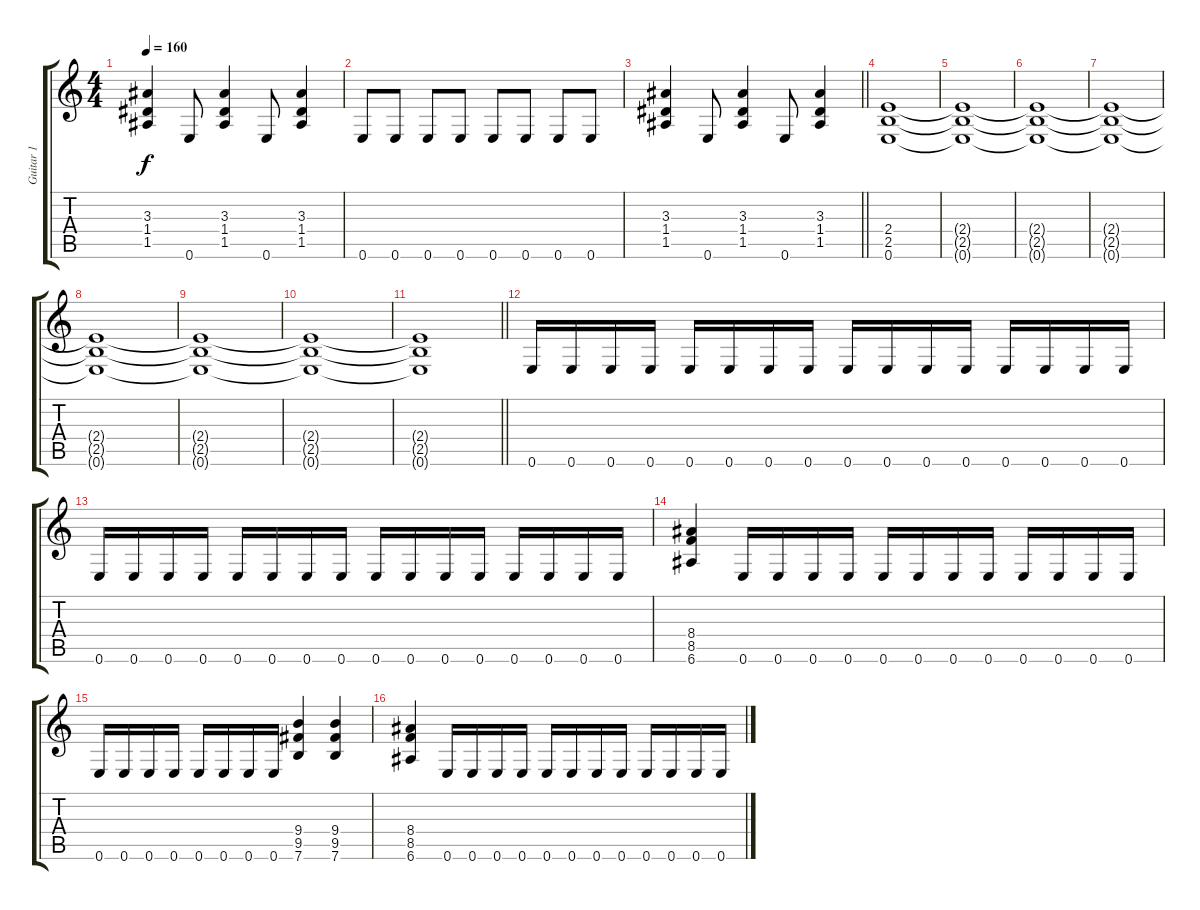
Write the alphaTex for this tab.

\track ("Guitar 1" "Guitar 1") {instrument distortionguitar}
\staff {score tabs}
\tuning (E4 B3 G3 D3 A2 E2) {hide}
\ts (4 4)
\tempo 160
\clef g2
\ks c
(3.3 1.4 1.5).4{dy f} 0.6.8 (3.3 1.4 1.5).4 0.6.8 (3.3 1.4 1.5).4 |
0.6.8 0.6.8 0.6.8 0.6.8 0.6.8 0.6.8 0.6.8 0.6.8 |
\barLineRight lightlight
(3.3 1.4 1.5).4 0.6.8 (3.3 1.4 1.5).4 0.6.8 (3.3 1.4 1.5).4 |
(2.4 2.5 0.6).1 |
(2.4{t} 2.5{t} 0.6{t}).1 |
(2.4{t} 2.5{t} 0.6{t}).1 |
(2.4{t} 2.5{t} 0.6{t}).1 |
(2.4{t} 2.5{t} 0.6{t}).1 |
(2.4{t} 2.5{t} 0.6{t}).1 |
(2.4{t} 2.5{t} 0.6{t}).1 |
\barLineRight lightlight
(2.4{t} 2.5{t} 0.6{t}).1 |
0.6.16 0.6.16 0.6.16 0.6.16 0.6.16 0.6.16 0.6.16 0.6.16 0.6.16 0.6.16 0.6.16 0.6.16 0.6.16 0.6.16 0.6.16 0.6.16 |
0.6.16 0.6.16 0.6.16 0.6.16 0.6.16 0.6.16 0.6.16 0.6.16 0.6.16 0.6.16 0.6.16 0.6.16 0.6.16 0.6.16 0.6.16 0.6.16 |
(8.4 8.5 6.6).4 0.6.16 0.6.16 0.6.16 0.6.16 0.6.16 0.6.16 0.6.16 0.6.16 0.6.16 0.6.16 0.6.16 0.6.16 |
0.6.16 0.6.16 0.6.16 0.6.16 0.6.16 0.6.16 0.6.16 0.6.16 (9.4 9.5 7.6).4 (9.4 9.5 7.6).4 |
(8.4 8.5 6.6).4 0.6.16 0.6.16 0.6.16 0.6.16 0.6.16 0.6.16 0.6.16 0.6.16 0.6.16 0.6.16 0.6.16 0.6.16
